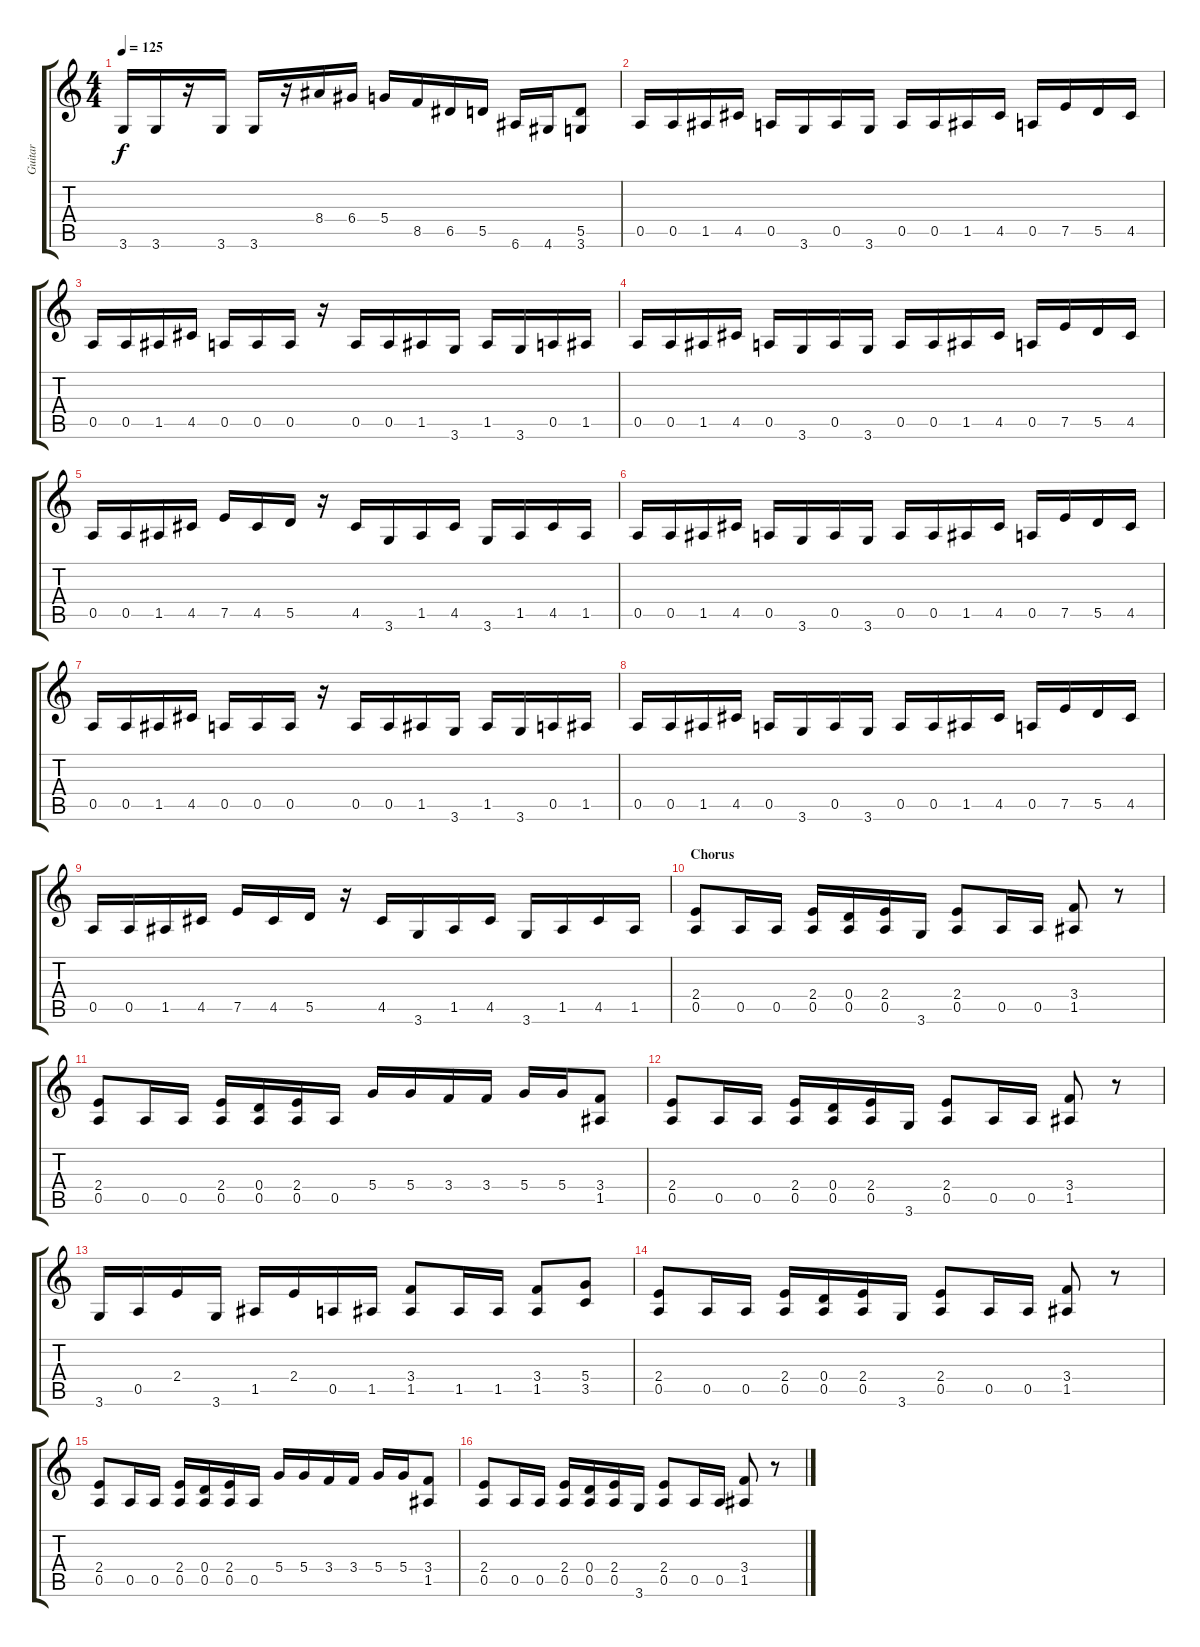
\track ("Guitar" "Guitar") {instrument overdrivenguitar}
\staff {score tabs}
\tuning (E4 B3 G3 D3 A2 E2) {hide}
\ts (4 4)
\tempo 125
\clef g2
\ks c
3.6.16{dy f} 3.6.16 r.16 3.6.16 3.6.16 r.16 8.4.16 6.4.16 5.4.16 8.5.16 6.5.16 5.5.16 6.6.16 4.6.16 (5.5 3.6).8 |
0.5.16 0.5.16 1.5.16 4.5.16 0.5.16 3.6.16 0.5.16 3.6.16 0.5.16 0.5.16 1.5.16 4.5.16 0.5.16 7.5.16 5.5.16 4.5.16 |
0.5.16 0.5.16 1.5.16 4.5.16 0.5.16 0.5.16 0.5.16 r.16 0.5.16 0.5.16 1.5.16 3.6.16 1.5.16 3.6.16 0.5.16 1.5.16 |
0.5.16 0.5.16 1.5.16 4.5.16 0.5.16 3.6.16 0.5.16 3.6.16 0.5.16 0.5.16 1.5.16 4.5.16 0.5.16 7.5.16 5.5.16 4.5.16 |
0.5.16 0.5.16 1.5.16 4.5.16 7.5.16 4.5.16 5.5.16 r.16 4.5.16 3.6.16 1.5.16 4.5.16 3.6.16 1.5.16 4.5.16 1.5.16 |
0.5.16 0.5.16 1.5.16 4.5.16 0.5.16 3.6.16 0.5.16 3.6.16 0.5.16 0.5.16 1.5.16 4.5.16 0.5.16 7.5.16 5.5.16 4.5.16 |
0.5.16 0.5.16 1.5.16 4.5.16 0.5.16 0.5.16 0.5.16 r.16 0.5.16 0.5.16 1.5.16 3.6.16 1.5.16 3.6.16 0.5.16 1.5.16 |
0.5.16 0.5.16 1.5.16 4.5.16 0.5.16 3.6.16 0.5.16 3.6.16 0.5.16 0.5.16 1.5.16 4.5.16 0.5.16 7.5.16 5.5.16 4.5.16 |
0.5.16 0.5.16 1.5.16 4.5.16 7.5.16 4.5.16 5.5.16 r.16 4.5.16 3.6.16 1.5.16 4.5.16 3.6.16 1.5.16 4.5.16 1.5.16 |
\section ("" "Chorus")
(2.4 0.5).8 0.5.16 0.5.16 (2.4 0.5).16 (0.4 0.5).16 (2.4 0.5).16 3.6.16 (2.4 0.5).8 0.5.16 0.5.16 (3.4 1.5).8 r.8 |
(2.4 0.5).8 0.5.16 0.5.16 (2.4 0.5).16 (0.4 0.5).16 (2.4 0.5).16 0.5.16 5.4.16 5.4.16 3.4.16 3.4.16 5.4.16 5.4.16 (3.4 1.5).8 |
(2.4 0.5).8 0.5.16 0.5.16 (2.4 0.5).16 (0.4 0.5).16 (2.4 0.5).16 3.6.16 (2.4 0.5).8 0.5.16 0.5.16 (3.4 1.5).8 r.8 |
3.6.16 0.5.16 2.4.16 3.6.16 1.5.16 2.4.16 0.5.16 1.5.16 (3.4 1.5).8 1.5.16 1.5.16 (3.4 1.5).8 (5.4 3.5).8 |
(2.4 0.5).8 0.5.16 0.5.16 (2.4 0.5).16 (0.4 0.5).16 (2.4 0.5).16 3.6.16 (2.4 0.5).8 0.5.16 0.5.16 (3.4 1.5).8 r.8 |
(2.4 0.5).8 0.5.16 0.5.16 (2.4 0.5).16 (0.4 0.5).16 (2.4 0.5).16 0.5.16 5.4.16 5.4.16 3.4.16 3.4.16 5.4.16 5.4.16 (3.4 1.5).8 |
(2.4 0.5).8 0.5.16 0.5.16 (2.4 0.5).16 (0.4 0.5).16 (2.4 0.5).16 3.6.16 (2.4 0.5).8 0.5.16 0.5.16 (3.4 1.5).8 r.8
